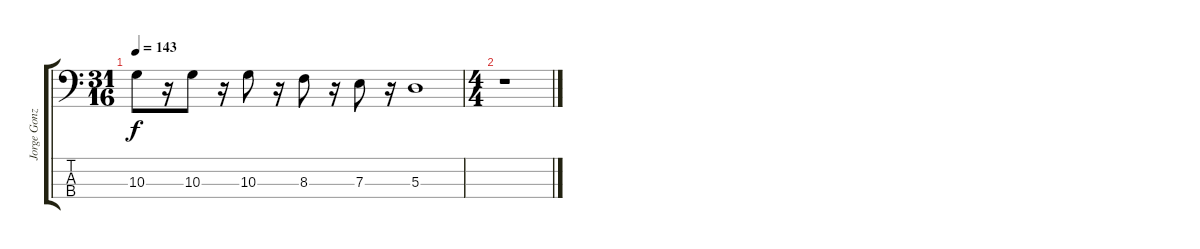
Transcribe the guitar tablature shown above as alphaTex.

\track ("Jorge González" "Jorge Gonz") {instrument electricbasspick}
\staff {score tabs}
\tuning (G2 D2 A1 E1) {hide}
\ts (31 16)
\tempo 143
\clef f4
\ks c
10.3.8{dy f} r.16 10.3.8 r.16 10.3.8 r.16 8.3.8 r.16 7.3.8 r.16 5.3.1 |
\ts (4 4)
r.1
